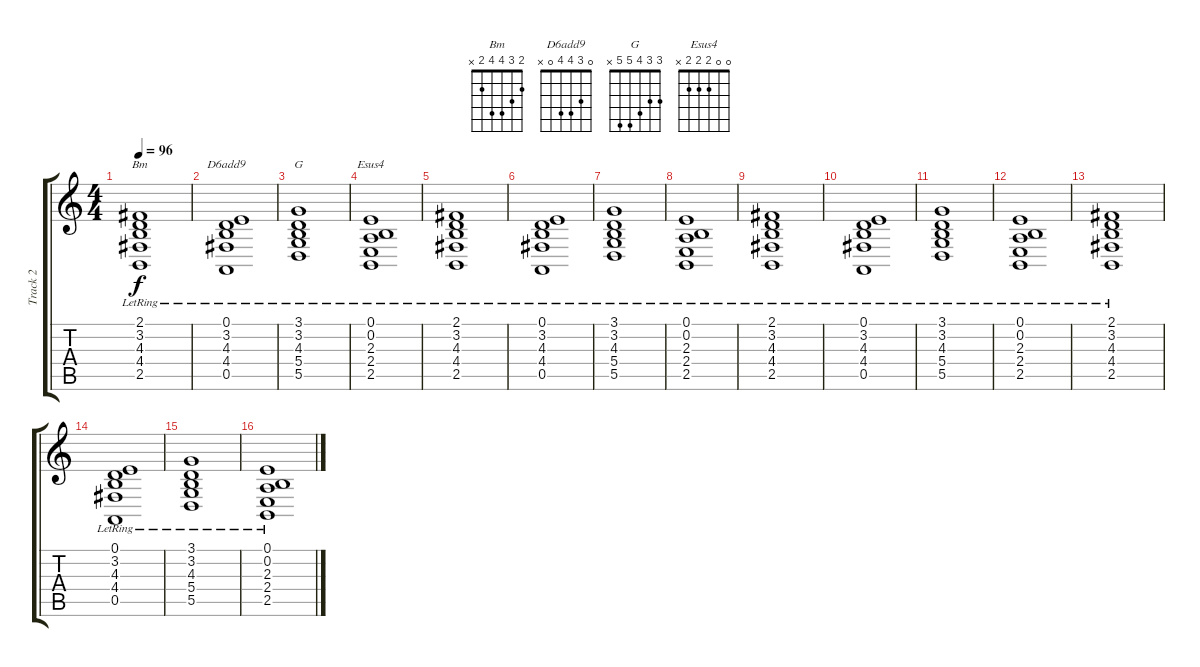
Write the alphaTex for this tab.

\track ("Track 2" "Track 2") {instrument fx2soundtrack}
\staff {score tabs}
\tuning (E4 B3 G3 D3 A2 E2) {hide}
\chord ("Bm" 2 3 4 4 2 x)
\chord ("D6add9" 0 3 4 4 0 x)
\chord ("G" 3 3 4 5 5 x)
\chord ("Esus4" 0 0 2 2 2 x)
\ts (4 4)
\tempo 96
\clef g2
\ks c
(2.1{lr} 3.2{lr} 4.3{lr} 4.4{lr} 2.5{lr}).1{ch "Bm" dy f instrument fx2soundtrack} |
(0.1{lr} 3.2{lr} 4.3{lr} 4.4{lr} 0.5{lr}).1{ch "D6add9"} |
(3.1{lr} 3.2{lr} 4.3{lr} 5.4{lr} 5.5{lr}).1{ch "G"} |
(0.1{lr} 0.2{lr} 2.3{lr} 2.4{lr} 2.5{lr}).1{ch "Esus4"} |
(2.1{lr} 3.2{lr} 4.3{lr} 4.4{lr} 2.5{lr}).1 |
(0.1{lr} 3.2{lr} 4.3{lr} 4.4{lr} 0.5{lr}).1 |
(3.1{lr} 3.2{lr} 4.3{lr} 5.4{lr} 5.5{lr}).1 |
(0.1{lr} 0.2{lr} 2.3{lr} 2.4{lr} 2.5{lr}).1 |
(2.1{lr} 3.2{lr} 4.3{lr} 4.4{lr} 2.5{lr}).1 |
(0.1{lr} 3.2{lr} 4.3{lr} 4.4{lr} 0.5{lr}).1 |
(3.1{lr} 3.2{lr} 4.3{lr} 5.4{lr} 5.5{lr}).1 |
(0.1{lr} 0.2{lr} 2.3{lr} 2.4{lr} 2.5{lr}).1 |
(2.1{lr} 3.2{lr} 4.3{lr} 4.4{lr} 2.5{lr}).1 |
(0.1{lr} 3.2{lr} 4.3{lr} 4.4{lr} 0.5{lr}).1 |
(3.1{lr} 3.2{lr} 4.3{lr} 5.4{lr} 5.5{lr}).1 |
(0.1{lr} 0.2{lr} 2.3{lr} 2.4{lr} 2.5{lr}).1
